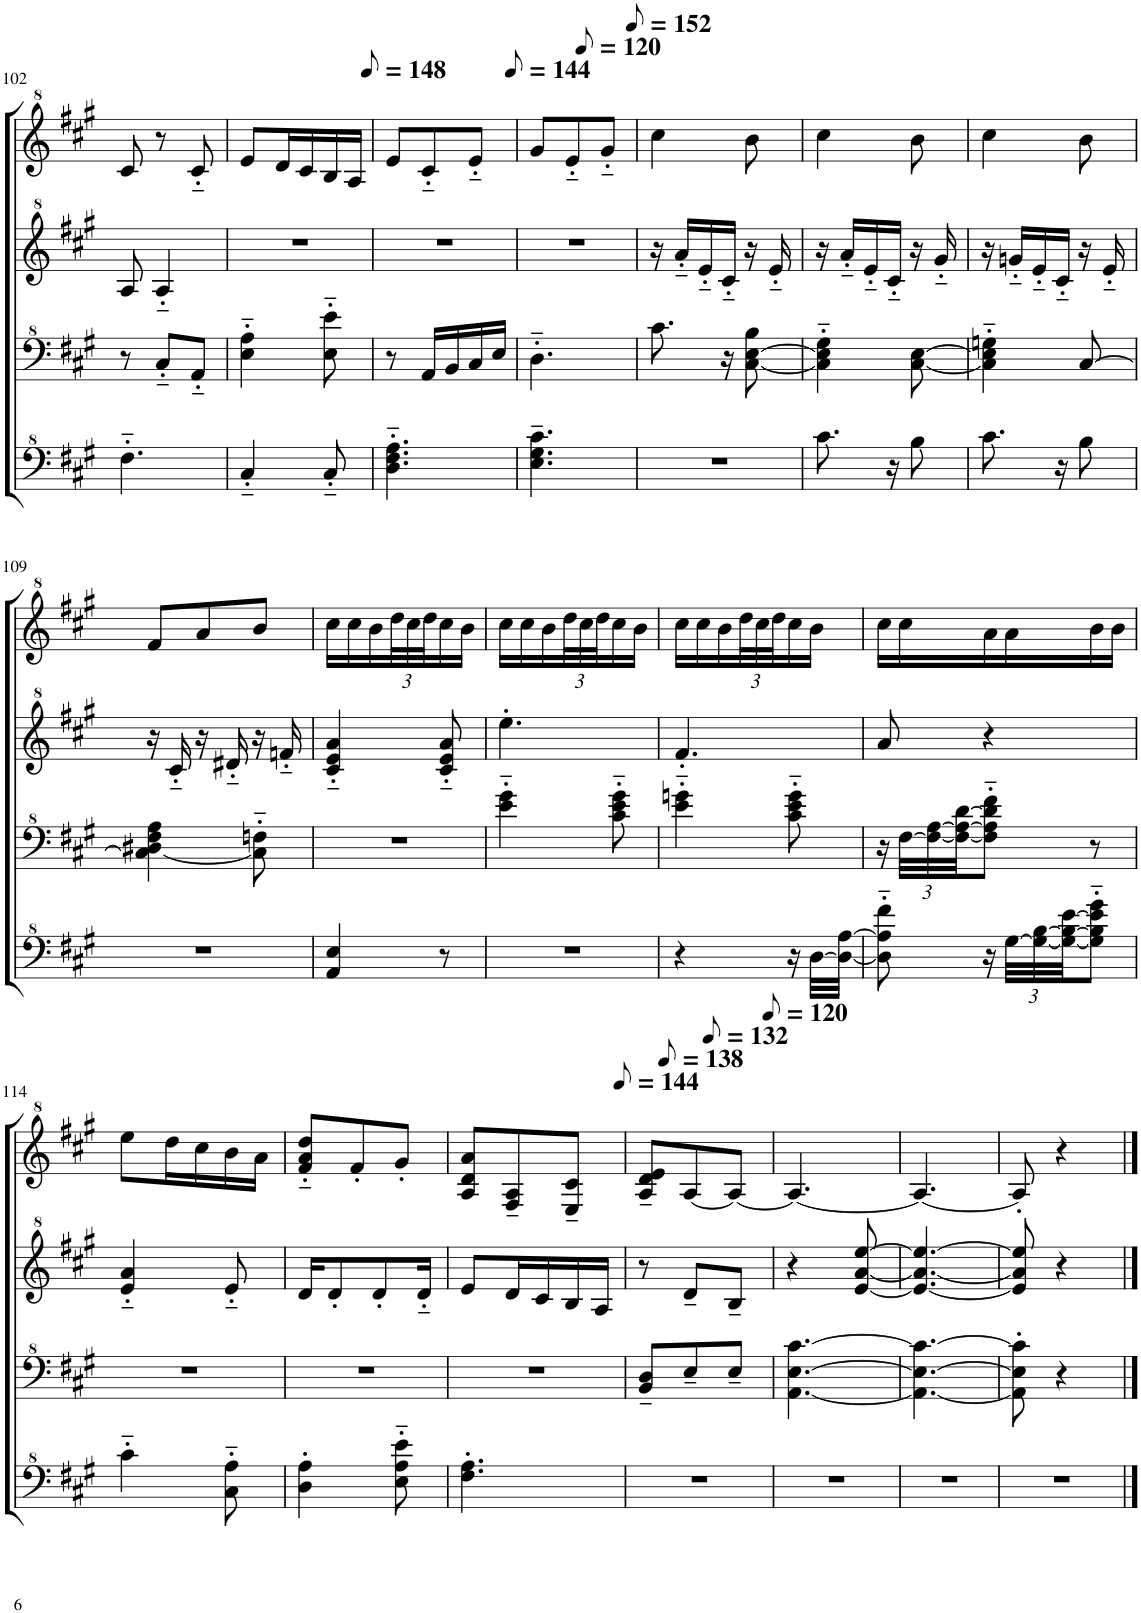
**kern	**kern	**kern	**kern
*part1	*part1	*part1	*part1
*staff4	*staff3	*staff2	*staff1
*I"Model III	*	*	*
!!LO:PB:g=z
*clefF^4	*clefF^4	*clefG^2	*clefG^2
*k[f#c#g#]	*k[f#c#g#]	*k[f#c#g#]	*k[f#c#g#]
*M3/8	*M3/8	*M3/8	*M3/8
=102	=102	=102	=102
4.f#'~\	8r	8a/	8cc#/
.	8c#'~/L	4a'~/	8r
.	8A'~/J	.	8cc#'~/
=103	=103	=103	=103
4c#'~/	4e\'~ 4a\'~	4.r	8ee/L
.	.	.	16dd/L
.	.	.	16cc#/
8c#'~/	8e\'~ 8ee\'~	.	16b/
.	.	.	16a/JJ
=104	=104	=104	=104
*	*	*	*MM74
4.d\'~ 4.f#\'~ 4.a\'~	8r	4.r	8ee/L
.	16A/LL	.	8cc#'~/
.	16B/	.	.
.	16c#/	.	8ee'~/J
.	16e/JJ	.	.
=105	=105	=105	=105
*	*	*	*MM72
4.e\~ 4.g#\~ 4.cc#\~	4.d'~\	4.r	8gg#/L
.	.	.	8ee'~/
*	*	*	*MM60
.	.	.	8gg#'~/J
=106	=106	=106	=106
*	*	*	*MM76
4.r	8.cc#\	16r	4ccc#\
.	.	16aa'~/LL	.
.	.	16ee'~/	.
.	16r	16cc#'~/JJ	.
.	[8c#\ [8e\ 8b\	16r	8bb\
.	.	16ee'~/	.
=107	=107	=107	=107
8.cc#\	4c#\]'~ 4e\]'~ 4g#\'~	16r	4ccc#\
.	.	16aa'~/LL	.
.	.	16ee'~/	.
16r	.	16cc#'~/JJ	.
8b\	[8c#\ [8e\	16r	8bb\
.	.	16gg#'~/	.
=108	=108	=108	=108
8.cc#\	4c#\]'~ 4e\]'~ 4gn\'~	16r	4ccc#\
.	.	16ggn'~/LL	.
.	.	16ee'~/	.
16r	.	16cc#'~/JJ	.
8b\	[8c#/	16r	8bb\
.	.	16ee'~/	.
!!LO:LB:g=z
=109	=109	=109	=109
4.r	4c#\_ 4d#X\ 4f#\ 4a\	16r	8ff#/L
.	.	16cc#'~/	.
.	.	16r	8aa/
.	.	16dd#X'~/	.
.	8c#\]'~ 8fn\'~	16r	8bb/J
.	.	16ffn'~/	.
=110	=110	=110	=110
4A/ 4e/	4.r	4cc#/'~ 4ee/'~ 4aa/'~	16ccc#\LL
.	.	.	16ccc#\
.	.	.	16bb\
*	*	*	*Xbrackettup
.	.	.	48ddd\L
.	.	.	48ccc#\
.	.	.	48ddd\J
8r	.	8cc#/'~ 8ee/'~ 8aa/'~	16ccc#\
.	.	.	16bb\JJ
=111	=111	=111	=111
4.r	4ee\'~ 4gg#\'~	4.eee'\	16ccc#\LL
.	.	.	16ccc#\
.	.	.	16bb\
.	.	.	48ddd\L
.	.	.	48ccc#\
.	.	.	48ddd\J
.	8cc#\'~ 8ee\'~ 8gg#\'~	.	16ccc#\
.	.	.	16bb\JJ
=112	=112	=112	=112
4r	4ee\'~ 4ggn\'~	4.ff#'/	16ccc#\LL
.	.	.	16ccc#\
.	.	.	16bb\
.	.	.	48ddd\L
.	.	.	48ccc#\
.	.	.	48ddd\J
16r	8cc#\'~ 8ee\'~ 8gg\'~	.	16ccc#\
[32d\LLL	.	.	16bb\JJ
32d\_ [32a\JJJ	.	.	.
=113	=113	=113	=113
8d\]'~ 8a\]'~ 8ff#\'~	16r	8aa/	16ccc#\LL
*	*Xbrackettup	*	*
.	[48f#\LLL	.	16ccc#\
.	48f#\_ [48a\	.	.
.	48f#\_ 48a\_ [48dd\JJ	.	.
16r	8f#\]'~ 8a\]'~ 8dd\]'~ 8ff#\'~J	4r	16aa\
*Xbrackettup	*	*	*
[48g#\LLL	.	.	16aa\
48g#\_ [48b\	.	.	.
48g#\_ 48b\_ [48ee\JJ	.	.	.
8g#\]'~ 8b\]'~ 8ee\]'~ 8gg#\'~J	8r	.	16bb\
.	.	.	16bb\JJ
!!LO:LB:g=z
=114	=114	=114	=114
4cc#'~\	4.r	4ee/'~ 4aa/'~	8eee\L
.	.	.	16ddd\L
.	.	.	16ccc#\
8c#\'~ 8a\'~	.	8ee'~/	16bb\
.	.	.	16aa\JJ
=115	=115	=115	=115
4d\' 4a\'	4.r	16dd/KL	8ff#/'~ 8aa/'~ 8ddd/'~L
.	.	8dd'/	.
.	.	.	8ff#'/
.	.	8dd'/	.
8e\'~ 8a\'~ 8ee\'~	.	.	8gg#'/J
.	.	16dd'~/Jk	.
=116	=116	=116	=116
4.f#\' 4.a\'	4.r	8ee/L	8a/ 8dd/ 8aa/L
.	.	16dd/L	8f#/~ 8a/~
.	.	16cc#/	.
.	.	16b/	8e/~ 8cc#/~J
.	.	16a/JJ	.
=117	=117	=117	=117
*	*	*	*MM72
4.r	8B/~ 8d/~L	8r	8a/~ 8dd/~ 8ee/~L
*	*	*	*MM69
.	8e~/	8dd~/L	[8a/
*	*	*	*MM66
.	8e~/J	8b~/J	8a/J_
=118	=118	=118	=118
*	*	*	*MM60
4.r	[4.A\ [4.e\ [4.cc#\	4r	4.a/_
.	.	[8ee/ [8aa/ [8eee/	.
=119	=119	=119	=119
4.r	4.A\_ 4.e\_ 4.cc#\_	4.ee/_ 4.aa/_ 4.eee/_	4.a/_
=120	=120	=120	=120
4.r	8A\]' 8e\]' 8cc#\]'	8ee/] 8aa/] 8eee/]	8a'/]
.	4r	4r	4r
==	==	==	==
*-	*-	*-	*-
